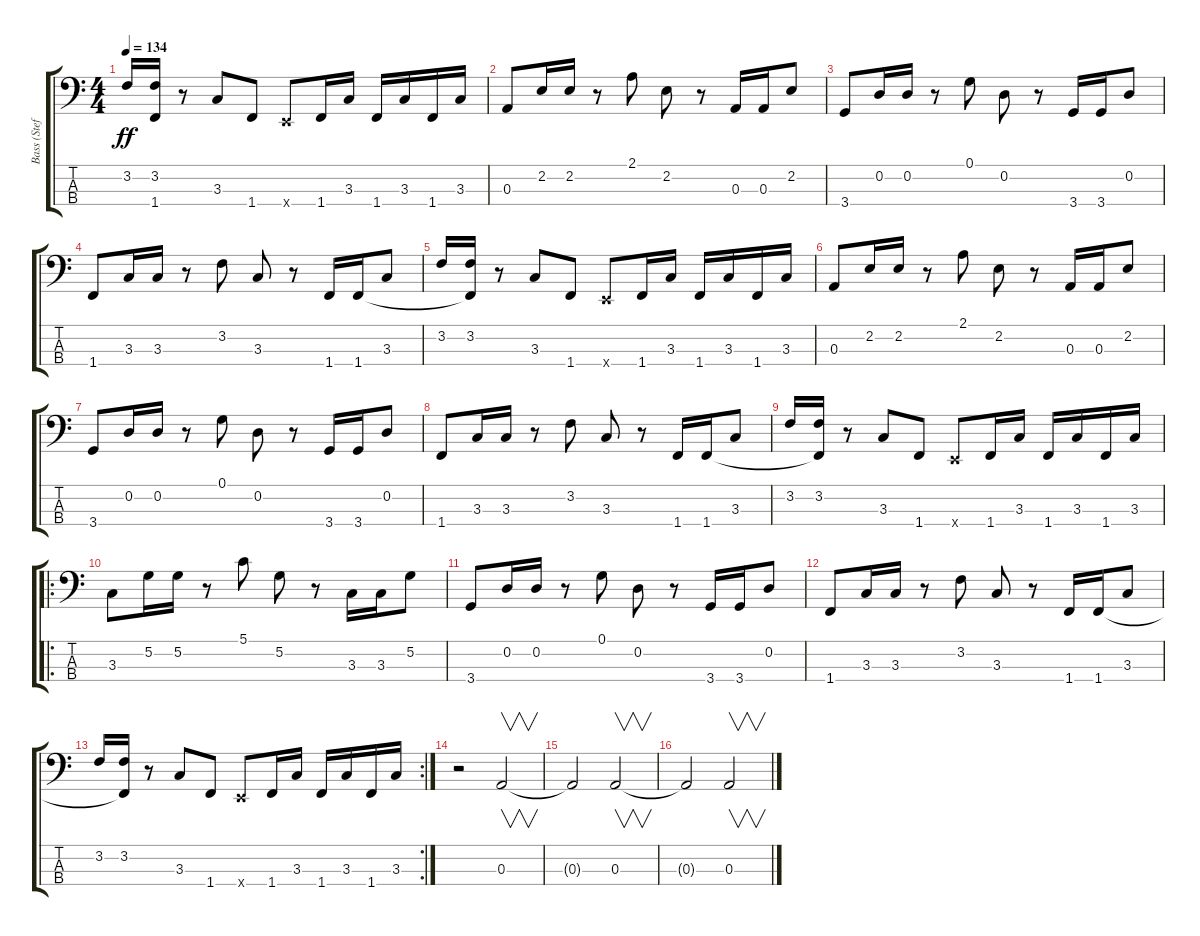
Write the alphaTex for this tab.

\track ("Bass (Stefan)" "Bass (Stef") {instrument electricbasspick}
\staff {score tabs}
\tuning (G2 D2 A1 E1) {hide}
\ts (4 4)
\tempo 134
\clef f4
\ks c
3.2.16{dy ff} (3.2 1.4{t}).16 r.8 3.3.8 1.4.8 0.4{x}.8 1.4.16 3.3.16 1.4.16 3.3.16 1.4.16 3.3.16 |
0.3.8 2.2.16 2.2.16 r.8 2.1.8 2.2.8 r.8 0.3.16 0.3.16 2.2.8 |
3.4.8 0.2.16 0.2.16 r.8 0.1.8 0.2.8 r.8 3.4.16 3.4.16 0.2.8 |
1.4.8 3.3.16 3.3.16 r.8 3.2.8 3.3.8 r.8 1.4.16 1.4.16 3.3.8 |
3.2.16 (3.2 1.4{t}).16 r.8 3.3.8 1.4.8 0.4{x}.8 1.4.16 3.3.16 1.4.16 3.3.16 1.4.16 3.3.16 |
0.3.8 2.2.16 2.2.16 r.8 2.1.8 2.2.8 r.8 0.3.16 0.3.16 2.2.8 |
3.4.8 0.2.16 0.2.16 r.8 0.1.8 0.2.8 r.8 3.4.16 3.4.16 0.2.8 |
1.4.8 3.3.16 3.3.16 r.8 3.2.8 3.3.8 r.8 1.4.16 1.4.16 3.3.8 |
3.2.16 (3.2 1.4{t}).16 r.8 3.3.8 1.4.8 0.4{x}.8 1.4.16 3.3.16 1.4.16 3.3.16 1.4.16 3.3.16 |
\ro
3.3.8 5.2.16 5.2.16 r.8 5.1.8 5.2.8 r.8 3.3.16 3.3.16 5.2.8 |
3.4.8 0.2.16 0.2.16 r.8 0.1.8 0.2.8 r.8 3.4.16 3.4.16 0.2.8 |
1.4.8 3.3.16 3.3.16 r.8 3.2.8 3.3.8 r.8 1.4.16 1.4.16 3.3.8 |
\rc 2
3.2.16 (3.2 1.4{t}).16 r.8 3.3.8 1.4.8 0.4{x}.8 1.4.16 3.3.16 1.4.16 3.3.16 1.4.16 3.3.16 |
r.2 0.3.2{v} |
0.3{t}.2 0.3.2{v} |
0.3{t}.2 0.3.2{v}
